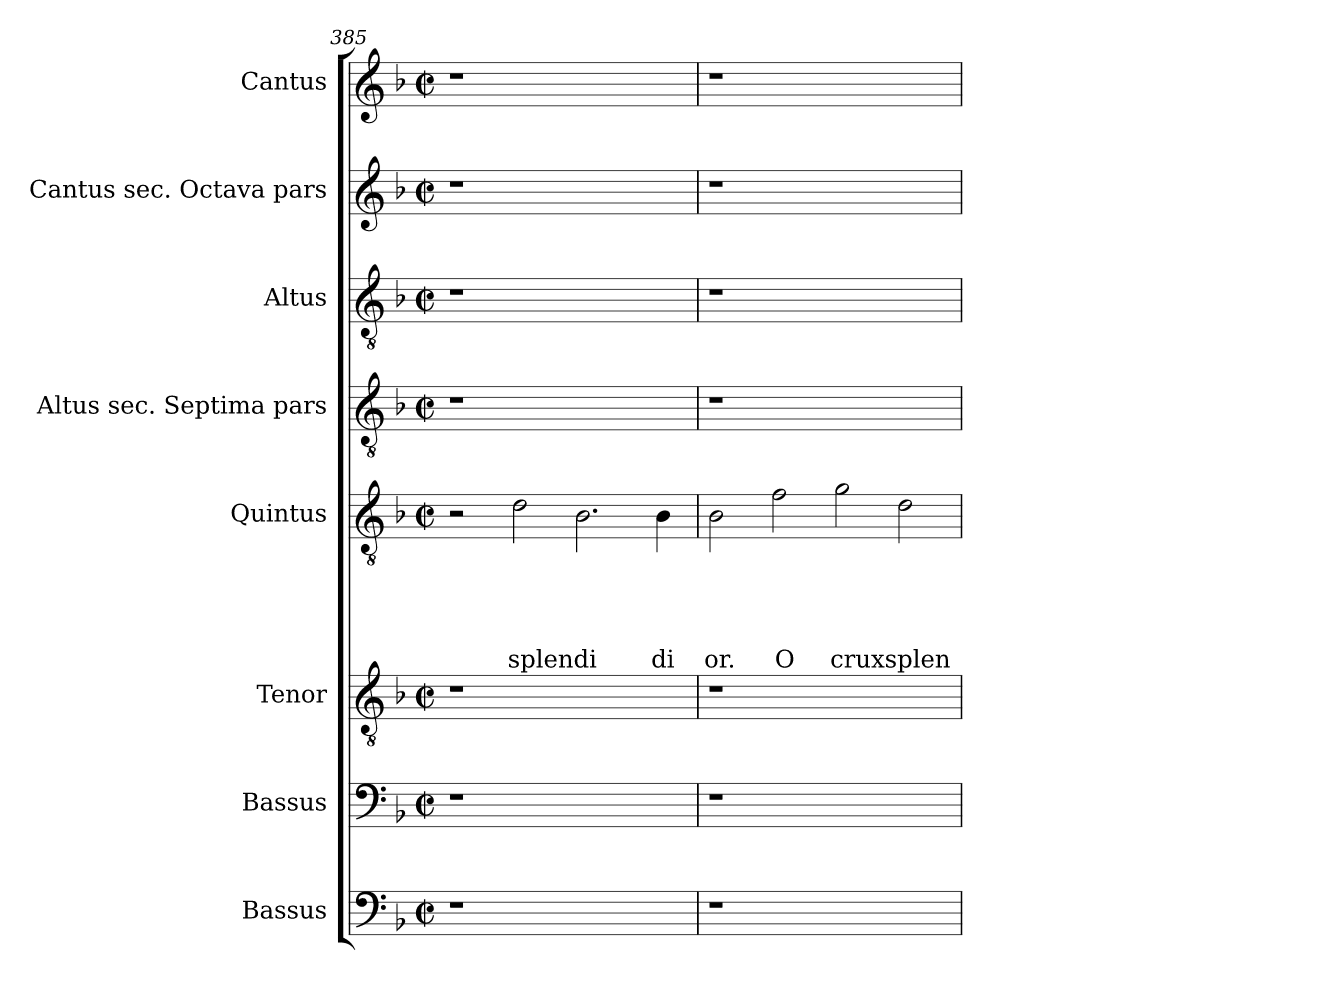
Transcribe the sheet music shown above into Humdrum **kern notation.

**kern	**kern	**kern	**kern	**text	**text	**text	**text	**text	**kern	**kern	**kern	**kern
*part8	*part7	*part6	*part5	*part5	*part5	*part5	*part5	*part5	*part4	*part3	*part2	*part1
*staff8	*staff7	*staff6	*staff5	*staff5	*staff5	*staff5	*staff5	*staff5	*staff4	*staff3	*staff2	*staff1
*I"Bassus	*I"Bassus	*I"Tenor	*I"Quintus	*	*	*	*	*	*I"Altus sec. Septima pars	*I"Altus	*I"Cantus sec. Octava pars	*I"Cantus
*	*I'Bassus	*I'Tenor	*I'Quintus	*	*	*	*	*	*	*I'Altus	*	*I'Cantus
*clefF4	*clefF4	*clefGv2	*clefGv2	*	*	*	*	*	*clefGv2	*clefGv2	*clefG2	*clefG2
*k[b-]	*k[b-]	*k[b-]	*k[b-]	*	*	*	*	*	*k[b-]	*k[b-]	*k[b-]	*k[b-]
*F:	*F:	*F:	*F:	*	*	*	*	*	*F:	*F:	*F:	*F:
*M2/2	*M2/2	*M2/2	*M2/2	*	*	*	*	*	*M2/2	*M2/2	*M2/2	*M2/2
*met(c|)	*met(c|)	*met(c|)	*met(c|)	*	*	*	*	*	*met(c|)	*met(c|)	*met(c|)	*met(c|)
=385	=385	=385	=385	=385	=385	=385	=385	=385	=385	=385	=385	=385
1r	1r	1r	2r	.	.	.	.	.	1r	1r	1r	1r
!	!	!	!	!	!	!	!	!LO:LY:b	!	!	!	!
.	.	.	2d\	.	.	.	.	splendi	.	.	.	.
1ryy	1ryy	1ryy	2.B-\	.	.	.	.	.	1ryy	1ryy	1ryy	1ryy
!	!	!	!	!	!	!	!	!LO:LY:b	!	!	!	!
.	.	.	4B-\	.	.	.	.	di	.	.	.	.
=386	=386	=386	=386	=386	=386	=386	=386	=386	=386	=386	=386	=386
!	!	!	!	!	!	!	!	!LO:LY:b	!	!	!	!
1r	1r	1r	2B-\	.	.	.	.	or.	1r	1r	1r	1r
!	!	!	!	!	!	!	!	!LO:LY:b	!	!	!	!
.	.	.	2f\	.	.	.	.	O	.	.	.	.
!	!	!	!	!	!	!	!	!LO:LY:b	!	!	!	!
1ryy	1ryy	1ryy	2g\	.	.	.	.	cruxsplen	1ryy	1ryy	1ryy	1ryy
.	.	.	2d\	.	.	.	.	.	.	.	.	.
=	=	=	=	=	=	=	=	=	=	=	=	=
*-	*-	*-	*-	*-	*-	*-	*-	*-	*-	*-	*-	*-
